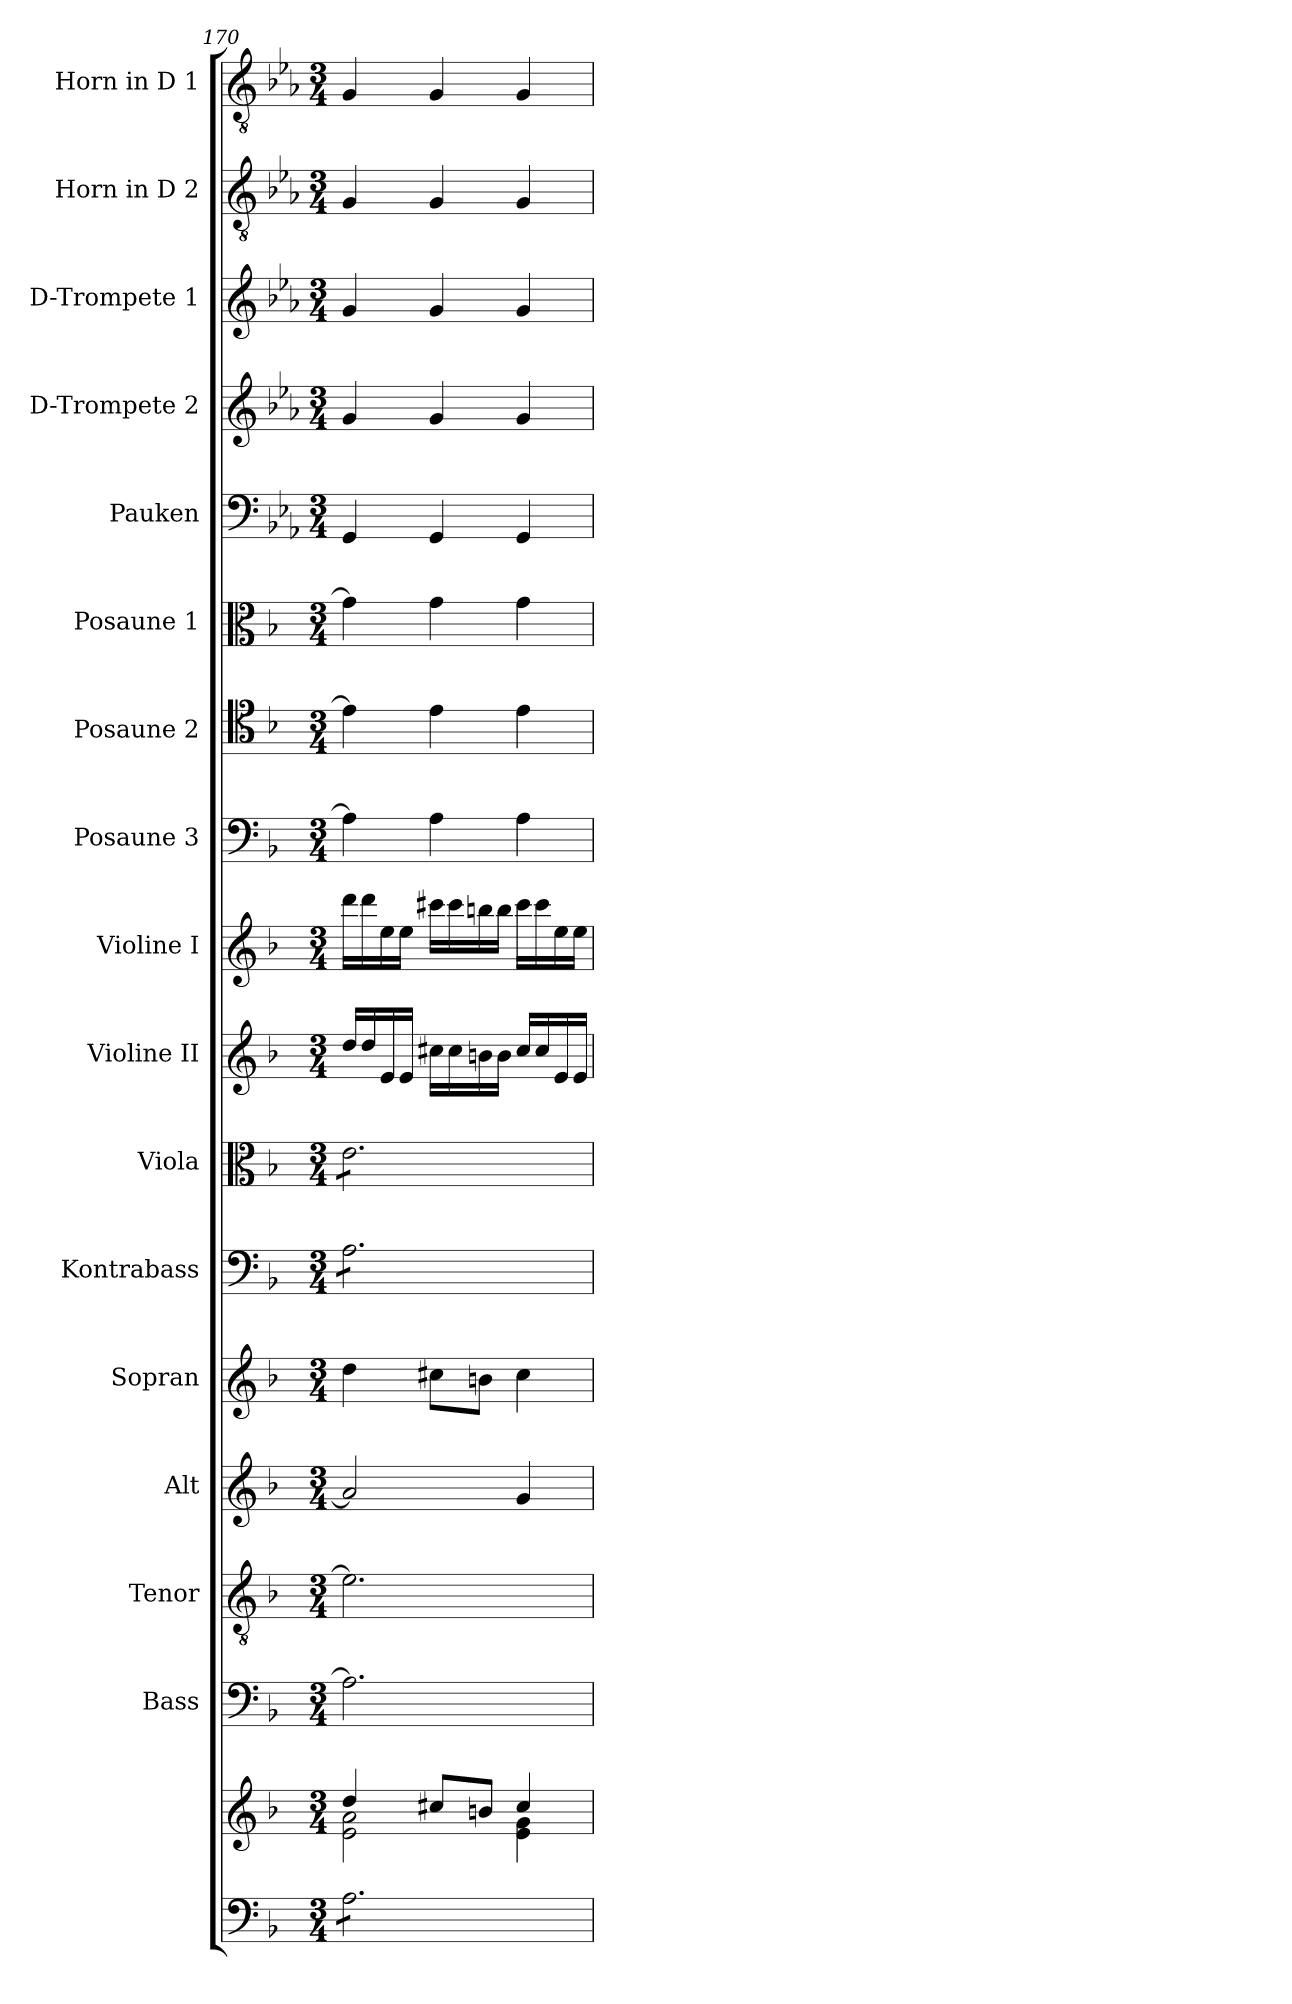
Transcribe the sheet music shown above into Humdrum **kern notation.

**kern	**kern	**kern	**kern	**kern	**kern	**kern	**kern	**kern	**kern	**kern	**kern	**kern	**kern	**kern	**kern	**kern	**kern
*part17	*part17	*part16	*part15	*part14	*part13	*part12	*part11	*part10	*part9	*part8	*part7	*part6	*part5	*part4	*part3	*part2	*part1
*staff18	*staff17	*staff16	*staff15	*staff14	*staff13	*staff12	*staff11	*staff10	*staff9	*staff8	*staff7	*staff6	*staff5	*staff4	*staff3	*staff2	*staff1
*	*	*I"Bass	*I"Tenor	*I"Alt	*I"Sopran	*I"Kontrabass	*I"Viola	*I"Violine II	*I"Violine I	*I"Posaune 3	*I"Posaune 2	*I"Posaune 1	*I"Pauken	*I"D-Trompete 2	*I"D-Trompete 1	*I"Horn in D 2	*I"Horn in D 1
*	*	*I'B.	*I'T.	*I'A.	*I'S.	*I'Kb.	*I'Vla.	*I'Vl. II	*I'Vl. I	*I'Pos. 3	*I'Pos. 2	*I'Pos. 1	*I'Pk.	*I'D Trp. 2	*I'D Trp. 1	*I'Hrn. 2	*I'Hrn. 1
*clefF4	*clefG2	*clefF4	*clefGv2	*clefG2	*clefG2	*clefF4	*clefC3	*clefG2	*clefG2	*clefF4	*clefC4	*clefC3	*clefF4	*clefG2	*clefG2	*clefGv2	*clefGv2
*	*	*	*	*	*	*ITrd7c12	*	*	*	*	*	*	*ITrd-1c-2	*ITrd-1c-2	*ITrd-1c-2	*ITrd-1c-2	*ITrd-1c-2
*k[b-]	*k[b-]	*k[b-]	*k[b-]	*k[b-]	*k[b-]	*k[b-]	*k[b-]	*k[b-]	*k[b-]	*k[b-]	*k[b-]	*k[b-]	*k[b-]	*k[b-]	*k[b-]	*k[b-]	*k[b-]
*F:	*F:	*F:	*F:	*F:	*F:	*F:	*F:	*F:	*F:	*F:	*F:	*F:	*F:	*F:	*F:	*F:	*F:
*M3/4	*M3/4	*M3/4	*M3/4	*M3/4	*M3/4	*M3/4	*M3/4	*M3/4	*M3/4	*M3/4	*M3/4	*M3/4	*M3/4	*M3/4	*M3/4	*M3/4	*M3/4
=170	=170	=170	=170	=170	=170	=170	=170	=170	=170	=170	=170	=170	=170	=170	=170	=170	=170
*	*^	*	*	*	*	*	*	*	*	*	*	*	*	*	*	*	*
*tremolo	*	*	*	*	*	*	*	*	*	*	*	*	*	*	*	*	*	*
*	*	*	*	*	*	*	*tremolo	*	*	*	*	*	*	*	*	*	*	*
*	*	*	*	*	*	*	*	*tremolo	*	*	*	*	*	*	*	*	*	*
8A\L	4dd/	2e\ 2a\	2.A\]	2.e\]	2a/]	4dd\	8AA\L	8e\L	16dd/LL	16ddd\LL	4A\]	4e\]	4g\]	4AA/	4a/	4a/	4A/	4A/
.	.	.	.	.	.	.	.	.	16dd/	16ddd\	.	.	.	.	.	.	.	.
8A\	.	.	.	.	.	.	8AA\	8e\	16e/	16ee\	.	.	.	.	.	.	.	.
.	.	.	.	.	.	.	.	.	16e/JJ	16ee\JJ	.	.	.	.	.	.	.	.
8A\	8cc#X/L	.	.	.	.	8cc#X\L	8AA\	8e\	16cc#X\LL	16ccc#X\LL	4A\	4e\	4g\	4AA/	4a/	4a/	4A/	4A/
.	.	.	.	.	.	.	.	.	16cc#\	16ccc#\	.	.	.	.	.	.	.	.
8A\	8bn/J	.	.	.	.	8bn\J	8AA\	8e\	16bn\	16bbn\	.	.	.	.	.	.	.	.
.	.	.	.	.	.	.	.	.	16b\JJ	16bb\JJ	.	.	.	.	.	.	.	.
8A\	4cc#/	4e\ 4g\	.	.	4g/	4cc#\	8AA\	8e\	16cc#/LL	16ccc#\LL	4A\	4e\	4g\	4AA/	4a/	4a/	4A/	4A/
.	.	.	.	.	.	.	.	.	16cc#/	16ccc#\	.	.	.	.	.	.	.	.
8A\J	.	.	.	.	.	.	8AA\J	8e\J	16e/	16ee\	.	.	.	.	.	.	.	.
*	*	*	*	*	*	*	*	*Xtremolo	*	*	*	*	*	*	*	*	*	*
*	*	*	*	*	*	*	*Xtremolo	*	*	*	*	*	*	*	*	*	*	*
*Xtremolo	*	*	*	*	*	*	*	*	*	*	*	*	*	*	*	*	*	*
.	.	.	.	.	.	.	.	.	16e/JJ	16ee\JJ	.	.	.	.	.	.	.	.
*	*v	*v	*	*	*	*	*	*	*	*	*	*	*	*	*	*	*	*
=	=	=	=	=	=	=	=	=	=	=	=	=	=	=	=	=	=
*-	*-	*-	*-	*-	*-	*-	*-	*-	*-	*-	*-	*-	*-	*-	*-	*-	*-
